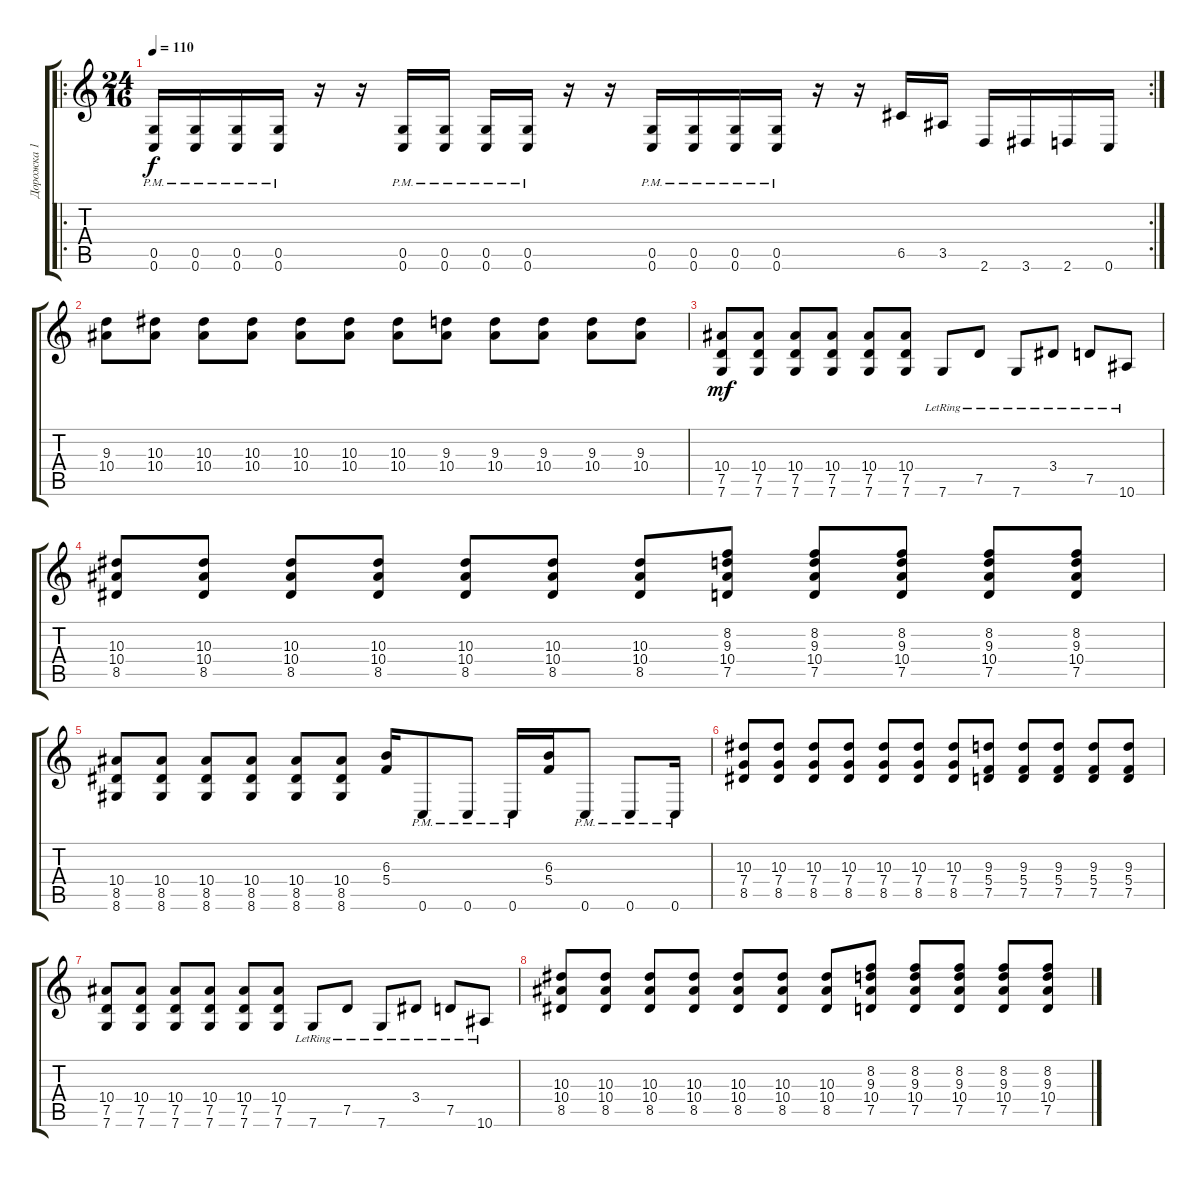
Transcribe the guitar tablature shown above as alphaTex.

\track ("Дорожка 1" "Дорожка 1") {instrument overdrivenguitar}
\staff {score tabs}
\tuning (D4 A3 F3 C3 G2 C2) {hide}
\ro
\rc 2
\ts (24 16)
\tempo 110
\clef g2
\ks c
(0.5{pm} 0.6{pm}).16{dy f volume 16 balance 0} (0.5{pm} 0.6{pm}).16 (0.5{pm} 0.6{pm}).16 (0.5{pm} 0.6{pm}).16 r.16 r.16 (0.5{pm} 0.6{pm}).16 (0.5{pm} 0.6{pm}).16 (0.5{pm} 0.6{pm}).16 (0.5{pm} 0.6{pm}).16 r.16 r.16 (0.5{pm} 0.6{pm}).16 (0.5{pm} 0.6{pm}).16 (0.5{pm} 0.6{pm}).16 (0.5{pm} 0.6{pm}).16 r.16 r.16 6.5.16 3.5.16 2.6.16 3.6.16 2.6.16 0.6.16 |
(9.3 10.4).8{volume 13} (10.3 10.4).8 (10.3 10.4).8 (10.3 10.4).8 (10.3 10.4).8 (10.3 10.4).8 (10.3 10.4).8 (9.3 10.4).8 (9.3 10.4).8 (9.3 10.4).8 (9.3 10.4).8 (9.3 10.4).8 |
(10.4 7.5 7.6).8{dy mf volume 16} (10.4 7.5 7.6).8 (10.4 7.5 7.6).8 (10.4 7.5 7.6).8 (10.4 7.5 7.6).8 (10.4 7.5 7.6).8 7.6{lr}.8 7.5{lr}.8 7.6{lr}.8 3.4{lr}.8 7.5{lr}.8 10.6{lr}.8 |
(10.3 10.4 8.5).8 (10.3 10.4 8.5).8 (10.3 10.4 8.5).8 (10.3 10.4 8.5).8 (10.3 10.4 8.5).8 (10.3 10.4 8.5).8 (10.3 10.4 8.5).8 (8.2 9.3 10.4 7.5).8 (8.2 9.3 10.4 7.5).8 (8.2 9.3 10.4 7.5).8 (8.2 9.3 10.4 7.5).8 (8.2 9.3 10.4 7.5).8 |
(10.4 8.5 8.6).8 (10.4 8.5 8.6).8 (10.4 8.5 8.6).8 (10.4 8.5 8.6).8 (10.4 8.5 8.6).8 (10.4 8.5 8.6).8 (6.3 5.4).16 0.6{pm}.8 0.6{pm}.8 0.6{pm}.16 (6.3 5.4).16 0.6{pm}.8 0.6{pm}.8 0.6{pm}.16 |
(10.3 7.4 8.5).8 (10.3 7.4 8.5).8 (10.3 7.4 8.5).8 (10.3 7.4 8.5).8 (10.3 7.4 8.5).8 (10.3 7.4 8.5).8 (10.3 7.4 8.5).8 (9.3 5.4 7.5).8 (9.3 5.4 7.5).8 (9.3 5.4 7.5).8 (9.3 5.4 7.5).8 (9.3 5.4 7.5).8 |
(10.4 7.5 7.6).8 (10.4 7.5 7.6).8 (10.4 7.5 7.6).8 (10.4 7.5 7.6).8 (10.4 7.5 7.6).8 (10.4 7.5 7.6).8 7.6{lr}.8 7.5{lr}.8 7.6{lr}.8 3.4{lr}.8 7.5{lr}.8 10.6{lr}.8 |
(10.3 10.4 8.5).8 (10.3 10.4 8.5).8 (10.3 10.4 8.5).8 (10.3 10.4 8.5).8 (10.3 10.4 8.5).8 (10.3 10.4 8.5).8 (10.3 10.4 8.5).8 (8.2 9.3 10.4 7.5).8 (8.2 9.3 10.4 7.5).8 (8.2 9.3 10.4 7.5).8 (8.2 9.3 10.4 7.5).8 (8.2 9.3 10.4 7.5).8
